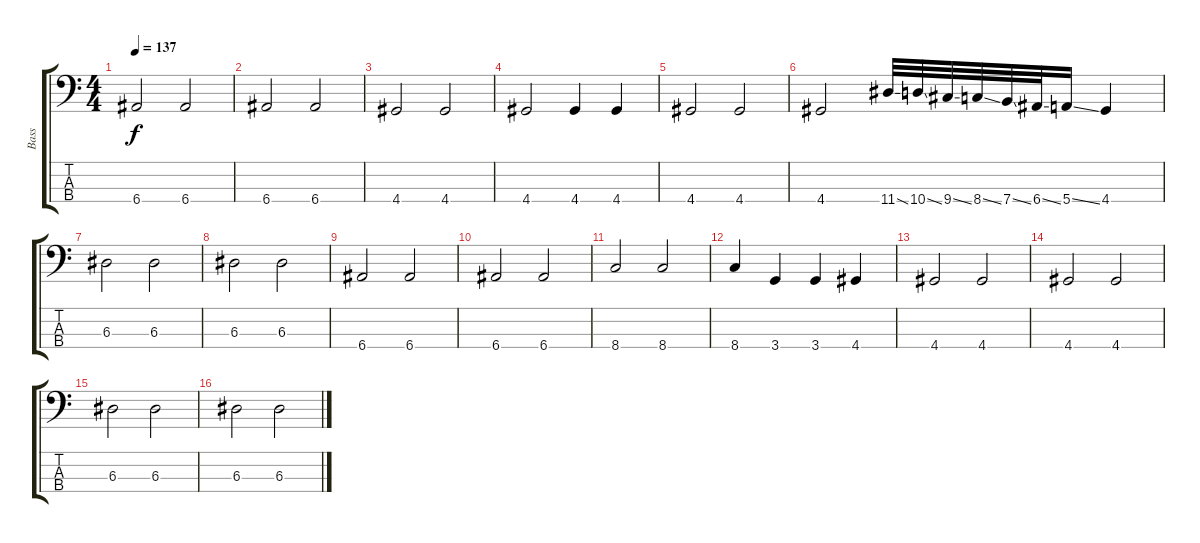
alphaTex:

\track ("Bass" "Bass") {instrument electricbasspick}
\staff {score tabs}
\tuning (G2 D2 A1 E1) {hide}
\ts (4 4)
\tempo 137
\clef f4
\ks c
6.4.2{dy f} 6.4.2 |
6.4.2 6.4.2 |
4.4.2 4.4.2 |
4.4.2 4.4.4 4.4.4 |
4.4.2 4.4.2 |
4.4.2 11.4{ss}.32 10.4{ss}.32 9.4{ss}.32 8.4{ss}.32 7.4{ss}.32 6.4{ss}.32 5.4{ss}.16 4.4.4 |
6.3.2 6.3.2 |
6.3.2 6.3.2 |
6.4.2 6.4.2 |
6.4.2 6.4.2 |
8.4.2 8.4.2 |
8.4.4 3.4.4 3.4.4 4.4.4 |
4.4.2 4.4.2 |
4.4.2 4.4.2 |
6.3.2 6.3.2 |
6.3.2 6.3.2
